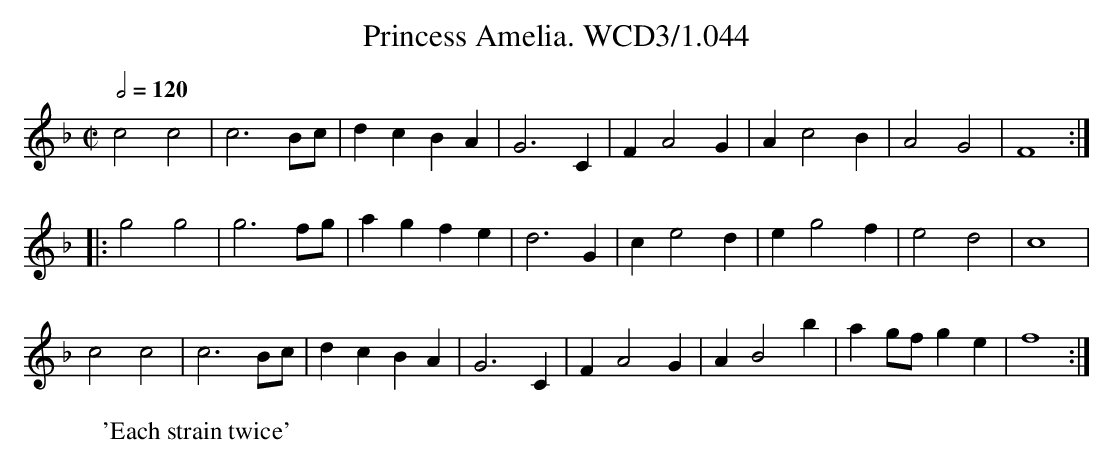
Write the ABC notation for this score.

X:1
T:Princess Amelia. WCD3/1.044
M:C|
L:1/4
Q:1/2=120
W:'Each strain twice'
K:F
c2c2|c3 B/c/|dcBA|G3 C|F A2 G|A c2 B|A2G2|F4:|
|:g2g2|g3 f/g/|agfe|d3 G|c e2 d|e g2 f|e2d2|c4|
c2c2|c3 B/c/|dcBA|G3 C|F A2 G|A B2 b|a g/f/ ge|f4:|
